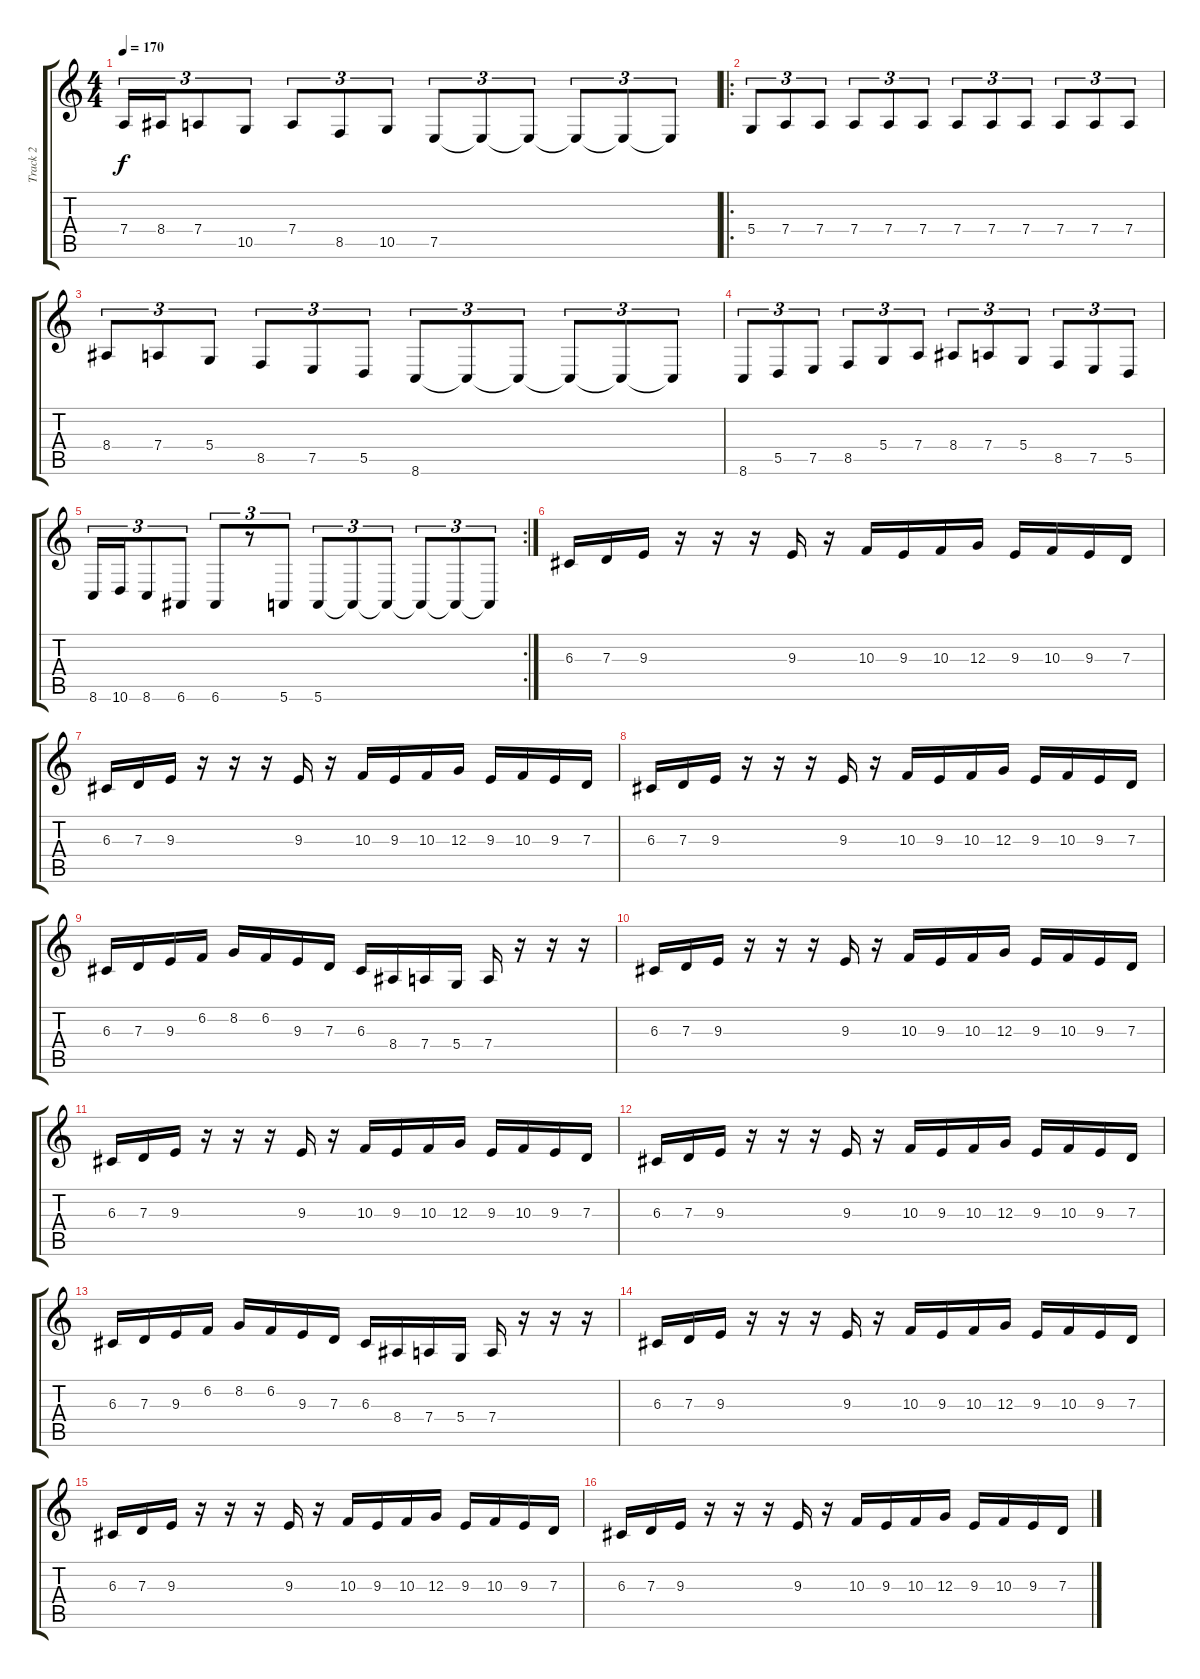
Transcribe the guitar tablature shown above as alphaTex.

\track ("Track 2" "Track 2") {instrument clavinet}
\staff {score tabs}
\tuning (E4 B3 G3 D3 A2 E2) {hide}
\ts (4 4)
\tempo 170
\clef g2
\ks c
7.4.16{tu (3 2) dy f} 8.4.16{tu (3 2)} 7.4.8{tu (3 2)} 10.5.8{tu (3 2)} 7.4.8{tu (3 2)} 8.5.8{tu (3 2)} 10.5.8{tu (3 2)} 7.5.8{tu (3 2)} 7.5{t}.8{tu (3 2)} 7.5{t}.8{tu (3 2)} 7.5{t}.8{tu (3 2)} 7.5{t}.8{tu (3 2)} 7.5{t}.8{tu (3 2)} |
\ro
5.4.8{tu (3 2)} 7.4.8{tu (3 2)} 7.4.8{tu (3 2)} 7.4.8{tu (3 2)} 7.4.8{tu (3 2)} 7.4.8{tu (3 2)} 7.4.8{tu (3 2)} 7.4.8{tu (3 2)} 7.4.8{tu (3 2)} 7.4.8{tu (3 2)} 7.4.8{tu (3 2)} 7.4.8{tu (3 2)} |
8.4.8{tu (3 2)} 7.4.8{tu (3 2)} 5.4.8{tu (3 2)} 8.5.8{tu (3 2)} 7.5.8{tu (3 2)} 5.5.8{tu (3 2)} 8.6.8{tu (3 2)} 8.6{t}.8{tu (3 2)} 8.6{t}.8{tu (3 2)} 8.6{t}.8{tu (3 2)} 8.6{t}.8{tu (3 2)} 8.6{t}.8{tu (3 2)} |
8.6.8{tu (3 2)} 5.5.8{tu (3 2)} 7.5.8{tu (3 2)} 8.5.8{tu (3 2)} 5.4.8{tu (3 2)} 7.4.8{tu (3 2)} 8.4.8{tu (3 2)} 7.4.8{tu (3 2)} 5.4.8{tu (3 2)} 8.5.8{tu (3 2)} 7.5.8{tu (3 2)} 5.5.8{tu (3 2)} |
\rc 2
8.6.16{tu (3 2)} 10.6.16{tu (3 2)} 8.6.8{tu (3 2)} 6.6.8{tu (3 2)} 6.6.8{tu (3 2)} r.8{tu (3 2)} 5.6.8{tu (3 2)} 5.6.8{tu (3 2)} 5.6{t}.8{tu (3 2)} 5.6{t}.8{tu (3 2)} 5.6{t}.8{tu (3 2)} 5.6{t}.8{tu (3 2)} 5.6{t}.8{tu (3 2)} |
6.3.16 7.3.16 9.3.16 r.16 r.16 r.16 9.3.16 r.16 10.3.16 9.3.16 10.3.16 12.3.16 9.3.16 10.3.16 9.3.16 7.3.16 |
6.3.16 7.3.16 9.3.16 r.16 r.16 r.16 9.3.16 r.16 10.3.16 9.3.16 10.3.16 12.3.16 9.3.16 10.3.16 9.3.16 7.3.16 |
6.3.16 7.3.16 9.3.16 r.16 r.16 r.16 9.3.16 r.16 10.3.16 9.3.16 10.3.16 12.3.16 9.3.16 10.3.16 9.3.16 7.3.16 |
6.3.16 7.3.16 9.3.16 6.2.16 8.2.16 6.2.16 9.3.16 7.3.16 6.3.16 8.4.16 7.4.16 5.4.16 7.4.16 r.16 r.16 r.16 |
6.3.16 7.3.16 9.3.16 r.16 r.16 r.16 9.3.16 r.16 10.3.16 9.3.16 10.3.16 12.3.16 9.3.16 10.3.16 9.3.16 7.3.16 |
6.3.16 7.3.16 9.3.16 r.16 r.16 r.16 9.3.16 r.16 10.3.16 9.3.16 10.3.16 12.3.16 9.3.16 10.3.16 9.3.16 7.3.16 |
6.3.16 7.3.16 9.3.16 r.16 r.16 r.16 9.3.16 r.16 10.3.16 9.3.16 10.3.16 12.3.16 9.3.16 10.3.16 9.3.16 7.3.16 |
6.3.16 7.3.16 9.3.16 6.2.16 8.2.16 6.2.16 9.3.16 7.3.16 6.3.16 8.4.16 7.4.16 5.4.16 7.4.16 r.16 r.16 r.16 |
6.3.16 7.3.16 9.3.16 r.16 r.16 r.16 9.3.16 r.16 10.3.16 9.3.16 10.3.16 12.3.16 9.3.16 10.3.16 9.3.16 7.3.16 |
6.3.16 7.3.16 9.3.16 r.16 r.16 r.16 9.3.16 r.16 10.3.16 9.3.16 10.3.16 12.3.16 9.3.16 10.3.16 9.3.16 7.3.16 |
6.3.16 7.3.16 9.3.16 r.16 r.16 r.16 9.3.16 r.16 10.3.16 9.3.16 10.3.16 12.3.16 9.3.16 10.3.16 9.3.16 7.3.16
